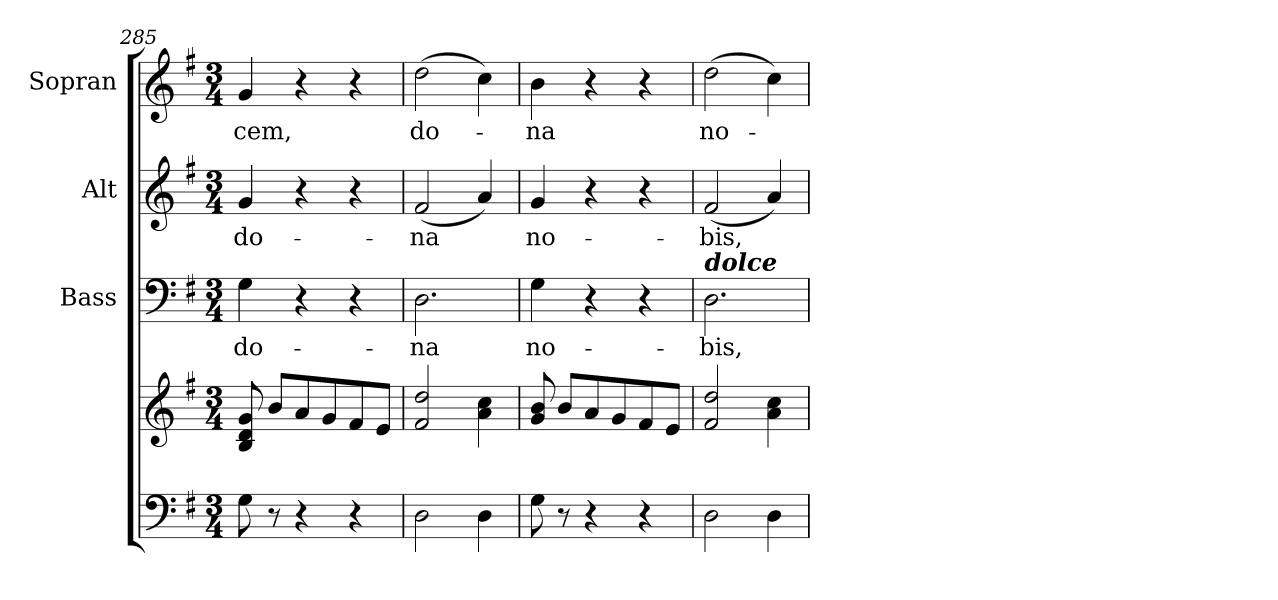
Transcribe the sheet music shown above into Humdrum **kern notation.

**kern	**kern	**kern	**text	**kern	**text	**kern	**text
*part4	*part4	*part3	*part3	*part2	*part2	*part1	*part1
*staff5	*staff4	*staff3	*staff3	*staff2	*staff2	*staff1	*staff1
*	*	*I"Bass	*	*I"Alt	*	*I"Sopran	*
*	*	*I'B.	*	*I'A.	*	*I'S.	*
*clefF4	*clefG2	*clefF4	*	*clefG2	*	*clefG2	*
*k[f#]	*k[f#]	*k[f#]	*	*k[f#]	*	*k[f#]	*
*G:	*G:	*G:	*	*G:	*	*G:	*
*M3/4	*M3/4	*M3/4	*	*M3/4	*	*M3/4	*
=285	=285	=285	=285	=285	=285	=285	=285
!	!	!	!LO:LY:b	!	!LO:LY:b	!	!LO:LY:b
8G\	8B/ 8d/ 8g/	4G\	do-	4g/	do-	4g/	-cem,
8r	8b/L	.	.	.	.	.	.
4r	8a/	4r	.	4r	.	4r	.
.	8g/	.	.	.	.	.	.
4r	8f#/	4r	.	4r	.	4r	.
.	8e/J	.	.	.	.	.	.
!!LO:LB:g=z
=286	=286	=286	=286	=286	=286	=286	=286
!	!	!	!LO:LY:b	!	!LO:LY:b	!	!LO:LY:b
2D\	2f#/ 2dd/	2.D\	-na	(<2f#/	-na	(>2dd\	do-
4D\	4a\ 4cc\	.	.	4a/)	.	4cc\)	.
=287	=287	=287	=287	=287	=287	=287	=287
!	!	!	!LO:LY:b	!	!LO:LY:b	!	!LO:LY:b
8G\	8g/ 8b/	4G\	no-	4g/	no-	4b\	-na
8r	8b/L	.	.	.	.	.	.
4r	8a/	4r	.	4r	.	4r	.
.	8g/	.	.	.	.	.	.
4r	8f#/	4r	.	4r	.	4r	.
.	8e/J	.	.	.	.	.	.
=288	=288	=288	=288	=288	=288	=288	=288
!	!	!LO:TX:a:Bi:t=dolce	!	!	!	!	!
!	!	!	!LO:LY:b	!	!LO:LY:b	!	!LO:LY:b
2D\	2f#/ 2dd/	2.D\	-bis,	(<2f#/	-bis,	(>2dd\	no-
4D\	4a\ 4cc\	.	.	4a/)	.	4cc\)	.
=	=	=	=	=	=	=	=
*-	*-	*-	*-	*-	*-	*-	*-
